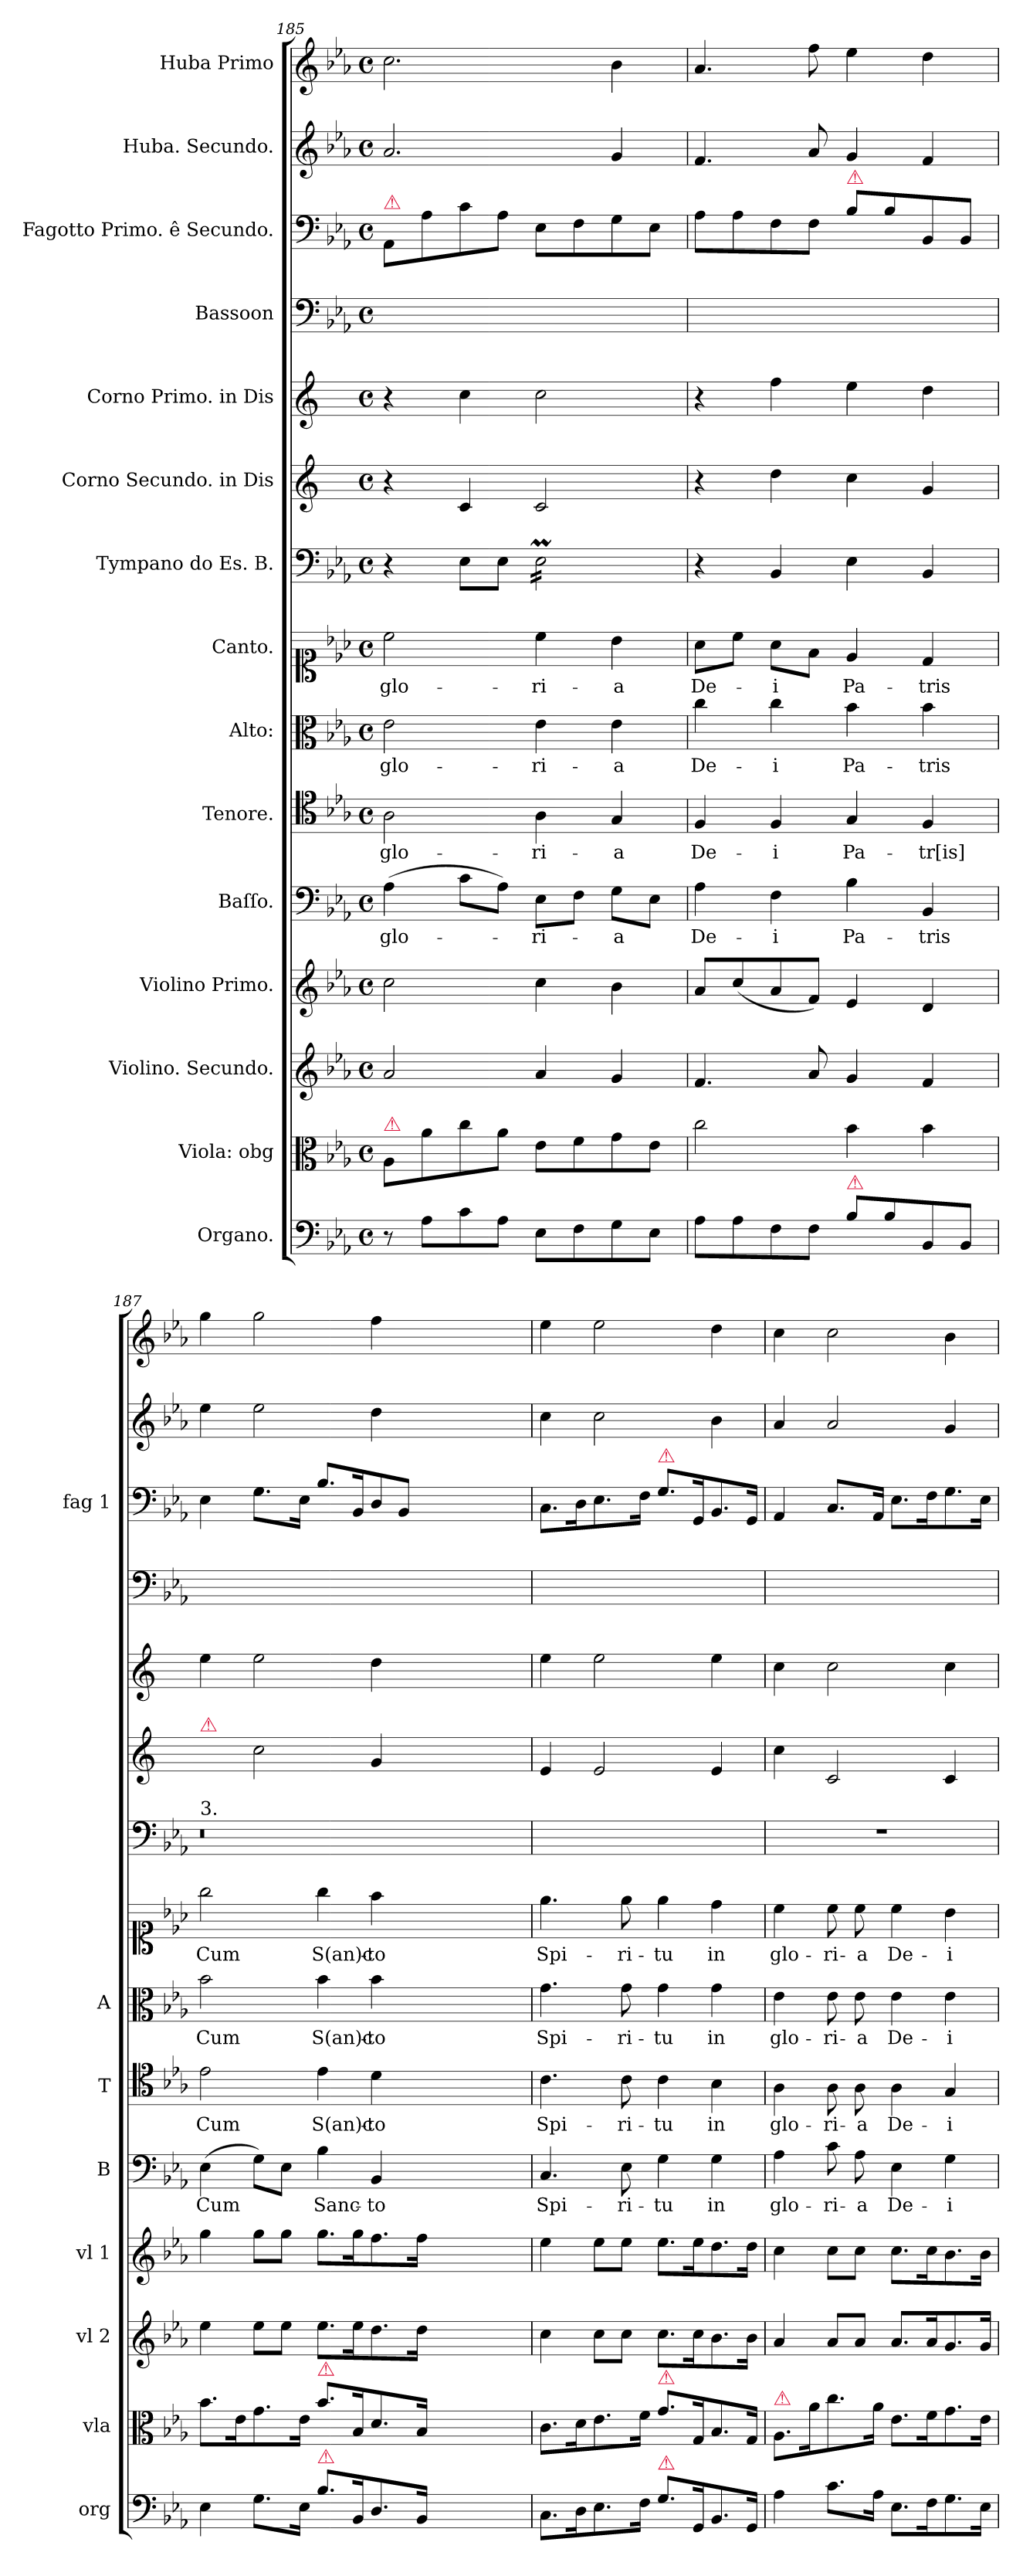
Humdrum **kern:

**kern	**dynam	**kern	**dynam	**kern	**dynam	**kern	**dynam	**kern	**text	**dynam	**kern	**text	**dynam	**kern	**text	**dynam	**kern	**text	**dynam	**kern	**kern	**dynam	**kern	**dynam	**kern	**kern	**dynam	**kern	**dynam	**kern	**dynam
*part15	*part15	*part14	*part14	*part13	*part13	*part12	*part12	*part11	*part11	*part11	*part10	*part10	*part10	*part9	*part9	*part9	*part8	*part8	*part8	*part7	*part6	*part6	*part5	*part5	*part4	*part3	*part3	*part2	*part2	*part1	*part1
*staff15	*staff15	*staff14	*staff14	*staff13	*staff13	*staff12	*staff12	*staff11	*staff11	*staff11	*staff10	*staff10	*staff10	*staff9	*staff9	*staff9	*staff8	*staff8	*staff8	*staff7	*staff6	*staff6	*staff5	*staff5	*staff4	*staff3	*staff3	*staff2	*staff2	*staff1	*staff1
*I"Organo.	*	*I"Viola: obg	*	*I"Violino. Secundo.	*	*I"Violino Primo.	*	*I"Baſſo.	*	*	*I"Tenore.	*	*	*I"Alto:	*	*	*I"Canto.	*	*	*I"Tympano do Es. B.	*I"Corno Secundo. in Dis	*	*I"Corno Primo. in Dis	*	*I"Bassoon	*I"Fagotto Primo. ê Secundo.	*	*I"Huba. Secundo.	*	*I"Huba Primo	*
*I'org	*	*I'vla	*	*I'vl 2	*	*I'vl 1	*	*I'B	*	*	*I'T	*	*	*I'A	*	*	*	*	*	*	*	*	*	*	*	*I'fag 1	*	*	*	*	*
*clefF4	*	*clefC3	*	*clefG2	*	*clefG2	*	*clefF4	*	*	*clefC4	*	*	*clefC3	*	*	*clefC1	*	*	*clefF4	*clefG2	*	*clefG2	*	*clefF4	*clefF4	*	*clefG2	*	*clefG2	*
*	*	*	*	*	*	*	*	*	*	*	*	*	*	*	*	*	*	*	*	*	*ITrd5c9	*	*ITrd5c9	*	*	*	*	*	*	*	*
*k[b-e-a-]	*	*k[b-e-a-]	*	*k[b-e-a-]	*	*k[b-e-a-]	*	*k[b-e-a-]	*	*	*k[b-e-a-]	*	*	*k[b-e-a-]	*	*	*k[b-e-a-]	*	*	*k[b-e-a-]	*k[b-e-a-]	*	*k[b-e-a-]	*	*k[b-e-a-]	*k[b-e-a-]	*	*k[b-e-a-]	*	*k[b-e-a-]	*
*E-:	*	*E-:	*	*E-:	*	*E-:	*	*E-:	*	*	*	*	*	*E-:	*	*	*E-:	*	*	*	*E-:	*	*E-:	*	*	*	*	*E-:	*	*E-:	*
*M4/4	*	*M4/4	*	*M4/4	*	*M4/4	*	*M4/4	*	*	*M4/4	*	*	*M4/4	*	*	*M4/4	*	*	*M4/4	*M4/4	*	*M4/4	*	*M4/4	*M4/4	*	*M4/4	*	*M4/4	*
*met(c)	*	*met(c)	*	*met(c)	*	*met(c)	*	*met(c)	*	*	*met(c)	*	*	*met(c)	*	*	*met(c)	*	*	*met(c)	*met(c)	*	*met(c)	*	*met(c)	*met(c)	*	*met(c)	*	*met(c)	*
=185	=185	=185	=185	=185	=185	=185	=185	=185	=185	=185	=185	=185	=185	=185	=185	=185	=185	=185	=185	=185	=185	=185	=185	=185	=185	=185	=185	=185	=185	=185	=185
!	!	!	!	!	!	!	!	!	!	!	!	!	!	!	!	!	!	!	!	!	!	!	!	!	!	!LO:TX:a:color=crimson:t=⚠	!	!	!	!	!
!	!	!LO:TX:a:color=crimson:t=⚠	!	!	!	!	!	!	!	!	!	!	!	!	!	!	!	!	!	!	!	!	!	!	!	!	!	!	!	!	!
8r	.	8A-/L	.	2a-/	.	2cc\	.	(4A-\	glo-	.	2A-\	glo-	.	2e-\	glo-	.	2cc\	glo-	.	4r	4r	.	4r	.	8AA-\Lyy	8AA-/L	.	2.a-/	.	2.cc\	.
8A-\L	.	8a-\	.	.	.	.	.	.	.	.	.	.	.	.	.	.	.	.	.	.	.	.	.	.	8A-\yy	8A-\	.	.	.	.	.
8c\	.	8cc\	.	.	.	.	.	8c\L	.	.	.	.	.	.	.	.	.	.	.	8E-\L	4E-/	.	4e-\	.	8c\yy	8c\	.	.	.	.	.
8A-\J	.	8a-\J	.	.	.	.	.	8A-\J)	.	.	.	.	.	.	.	.	.	.	.	8E-\J	.	.	.	.	8A-\Jyy	8A-\J	.	.	.	.	.
*	*	*	*	*	*	*	*	*	*	*	*	*	*	*	*	*	*	*	*	*tremolo	*	*	*	*	*	*	*	*	*	*	*
8E-\L	.	8e-\L	.	4a-/	.	4cc\	.	8E-\L	-ri-	.	4A-\	-ri-	.	4e-\	-ri-	.	4cc\	-ri-	.	16E-M\LL	2E-/	.	2e-\	.	8E-\Lyy	8E-\L	.	.	.	.	.
.	.	.	.	.	.	.	.	.	.	.	.	.	.	.	.	.	.	.	.	16E-M\	.	.	.	.	.	.	.	.	.	.	.
8F\	.	8f\	.	.	.	.	.	8F\J	.	.	.	.	.	.	.	.	.	.	.	16E-M\	.	.	.	.	8F\yy	8F\	.	.	.	.	.
.	.	.	.	.	.	.	.	.	.	.	.	.	.	.	.	.	.	.	.	16E-M\	.	.	.	.	.	.	.	.	.	.	.
8G\	.	8g\	.	4g/	.	4b-\	.	8G\L	-a	.	4G/	-a	.	4e-\	-a	.	4b-\	-a	.	16E-M\	.	.	.	.	8G\yy	8G\	.	4g/	.	4b-\	.
.	.	.	.	.	.	.	.	.	.	.	.	.	.	.	.	.	.	.	.	16E-M\	.	.	.	.	.	.	.	.	.	.	.
8E-\J	.	8e-\J	.	.	.	.	.	8E-\J	.	.	.	.	.	.	.	.	.	.	.	16E-M\	.	.	.	.	8E-\Jyy	8E-\J	.	.	.	.	.
.	.	.	.	.	.	.	.	.	.	.	.	.	.	.	.	.	.	.	.	16E-M\JJ	.	.	.	.	.	.	.	.	.	.	.
*	*	*	*	*	*	*	*	*	*	*	*	*	*	*	*	*	*	*	*	*Xtremolo	*	*	*	*	*	*	*	*	*	*	*
=186	=186	=186	=186	=186	=186	=186	=186	=186	=186	=186	=186	=186	=186	=186	=186	=186	=186	=186	=186	=186	=186	=186	=186	=186	=186	=186	=186	=186	=186	=186	=186
8A-\L	.	2cc\	.	4.f/	.	8a-/L	.	4A-\	De-	.	4F/	De-	.	4cc\	De-	.	8a-\L	De-	.	4r	4r	.	4r	.	8A-\Lyy	8A-\L	.	4.f/	.	4.a-/	.
8A-\	.	.	.	.	.	(8cc/	.	.	.	.	.	.	.	.	.	.	8cc\J	.	.	.	.	.	.	.	8A-\yy	8A-\	.	.	.	.	.
8F\	.	.	.	.	.	8a-/	.	4F\	-i	.	4F/	-i	.	4cc\	-i	.	8a-\L	-i	.	4BB-/	4f\	.	4a-\	.	8F\yy	8F\	.	.	.	.	.
8F\J	.	.	.	8a-/	.	8f/J)	.	.	.	.	.	.	.	.	.	.	8f\J	.	.	.	.	.	.	.	8F\Jyy	8F\J	.	8a-/	.	8ff\	.
!	!	!	!	!	!	!	!	!	!	!	!	!	!	!	!	!	!	!	!	!	!	!	!	!	!	!LO:TX:a:color=crimson:t=⚠	!	!	!	!	!
!LO:TX:a:color=crimson:t=⚠	!	!	!	!	!	!	!	!	!	!	!	!	!	!	!	!	!	!	!	!	!	!	!	!	!	!	!	!	!	!	!
8B-\L	.	4b-\	.	4g/	.	4e-/	.	4B-\	Pa-	.	4G/	Pa-	.	4b-\	Pa-	.	4e-/	Pa-	.	4E-\	4e-\	.	4g\	.	8B-\Lyy	8B-\L	.	4g/	.	4ee-\	.
8B-\	.	.	.	.	.	.	.	.	.	.	.	.	.	.	.	.	.	.	.	.	.	.	.	.	8B-\yy	8B-\	.	.	.	.	.
8BB-/	.	4b-\	.	4f/	.	4d/	.	4BB-/	-tris	.	4F/	-tr[is]	.	4b-\	-tris	.	4d/	-tris	.	4BB-/	4B-/	.	4f\	.	8BB-/yy	8BB-/	.	4f/	.	4dd\	.
8BB-/J	.	.	.	.	.	.	.	.	.	.	.	.	.	.	.	.	.	.	.	.	.	.	.	.	8BB-/Jyy	8BB-/J	.	.	.	.	.
=187	=187	=187	=187	=187	=187	=187	=187	=187	=187	=187	=187	=187	=187	=187	=187	=187	=187	=187	=187	=187	=187	=187	=187	=187	=187	=187	=187	=187	=187	=187	=187
!	!	!	!	!	!	!	!	!	!	!	!	!	!	!	!	!	!	!	!	!	!LO:TX:a:color=crimson:t=⚠	!	!	!	!	!	!	!	!	!	!
!	!	!	!	!	!	!	!	!	!	!	!	!	!	!	!	!	!	!	!	!LO:TX:a:t=3.	!	!	!	!	!	!	!	!	!	!	!
!	!LO:DY:b	!	!LO:DY:b	!	!LO:DY:b	!	!LO:DY:b	!	!	!LO:DY:b:rj	!	!	!LO:DY:b	!	!	!LO:DY:b	!	!	!LO:DY:b	!	!	!	!	!LO:DY:b	!	!	!LO:DY:b	!	!LO:DY:b	!	!LO:DY:b
4E-\	piano	8.b-\L	piano	4ee-\	piano	4gg\	piano	(4E-\	Cum	pia	2e-\	Cum	pia	2b-\	Cum	pia	2gg\	Cum	pia	0r	4ryy	.	4g\	pia	4E-\yy	4E-\	pia	4ee-\	pia	4gg\	pia
.	.	16e-\K	.	.	.	.	.	.	.	.	.	.	.	.	.	.	.	.	.	.	.	.	.	.	.	.	.	.	.	.	.
!	!	!	!	!	!	!	!	!	!	!	!	!	!	!	!	!	!	!	!	!	!	!LO:DY:b	!	!	!	!	!	!	!	!	!
8.G\L	.	8.g\	.	8ee-\L	.	8gg\L	.	8G\L)	.	.	.	.	.	.	.	.	.	.	.	.	2e-\	pia	2g\	.	8.G\Lyy	8.G\L	.	2ee-\	.	2gg\	.
.	.	.	.	8ee-\J	.	8gg\J	.	8E-\J	.	.	.	.	.	.	.	.	.	.	.	.	.	.	.	.	.	.	.	.	.	.	.
16E-\Jk	.	16e-\Jk	.	.	.	.	.	.	.	.	.	.	.	.	.	.	.	.	.	.	.	.	.	.	16E-\Jkyy	16E-\Jk	.	.	.	.	.
!	!	!LO:TX:a:color=crimson:t=⚠	!	!	!	!	!	!	!	!	!	!	!	!	!	!	!	!	!	!	!	!	!	!	!	!	!	!	!	!	!
!LO:TX:a:color=crimson:t=⚠	!	!	!	!	!	!	!	!	!	!	!	!	!	!	!	!	!	!	!	!	!	!	!	!	!	!	!	!	!	!	!
8.B-\L	.	8.b-\L	.	8.ee-\L	.	8.gg\L	.	4B-\	Sanc-	.	4e-\	S(an)c-	.	4b-\	S(an)c-	.	4gg\	S(an)c-	.	.	.	.	.	.	8.B-\Lyy	8.B-\L	.	.	.	.	.
16BB-/K	.	16B-/K	.	16ee-\K	.	16gg\K	.	.	.	.	.	.	.	.	.	.	.	.	.	.	.	.	.	.	16BB-/Kyy	16BB-/K	.	.	.	.	.
8.D/	.	8.d/	.	8.dd\	.	8.ff\	.	4BB-/	-to	.	4d\	-to	.	4b-\	-to	.	4ff\	-to	.	.	4B-/	.	4f\	.	8D/yy	8D/	.	4dd\	.	4ff\	.
.	.	.	.	.	.	.	.	.	.	.	.	.	.	.	.	.	.	.	.	.	.	.	.	.	8BB-/Jyy	8BB-/J	.	.	.	.	.
16BB-/Jk	.	16B-/Jk	.	16dd\Jk	.	16ff\Jk	.	.	.	.	.	.	.	.	.	.	.	.	.	.	.	.	.	.	.	.	.	.	.	.	.
1ryy	.	1ryy	.	1ryy	.	1ryy	.	1ryy	.	.	1ryy	.	.	1ryy	.	.	1ryy	.	.	.	1ryy	.	1ryy	.	1ryy	1ryy	.	1ryy	.	1ryy	.
=188	=188	=188	=188	=188	=188	=188	=188	=188	=188	=188	=188	=188	=188	=188	=188	=188	=188	=188	=188	=188	=188	=188	=188	=188	=188	=188	=188	=188	=188	=188	=188
8.C\L	.	8.c\L	.	4cc\	.	4ee-\	.	4.C/	Spi-	.	4.c\	Spi-	.	4.g\	Spi-	.	4.ee-\	Spi-	.	1ryy	4G/	.	4g\	.	8.C\Lyy	8.C\L	.	4cc\	.	4ee-\	.
16D\K	.	16d\K	.	.	.	.	.	.	.	.	.	.	.	.	.	.	.	.	.	.	.	.	.	.	16D\Kyy	16D\K	.	.	.	.	.
8.E-\	.	8.e-\	.	8cc\L	.	8ee-\L	.	.	.	.	.	.	.	.	.	.	.	.	.	.	2G/	.	2g\	.	8.E-\yy	8.E-\	.	2cc\	.	2ee-\	.
.	.	.	.	8cc\J	.	8ee-\J	.	8E-\	-ri-	.	8c\	-ri-	.	8g\	-ri-	.	8ee-\	-ri-	.	.	.	.	.	.	.	.	.	.	.	.	.
16F\Jk	.	16f\Jk	.	.	.	.	.	.	.	.	.	.	.	.	.	.	.	.	.	.	.	.	.	.	16F\Jkyy	16F\Jk	.	.	.	.	.
!	!	!	!	!	!	!	!	!	!	!	!	!	!	!	!	!	!	!	!	!	!	!	!	!	!	!LO:TX:a:color=crimson:t=⚠	!	!	!	!	!
!	!	!LO:TX:a:color=crimson:t=⚠	!	!	!	!	!	!	!	!	!	!	!	!	!	!	!	!	!	!	!	!	!	!	!	!	!	!	!	!	!
!LO:TX:a:color=crimson:t=⚠	!	!	!	!	!	!	!	!	!	!	!	!	!	!	!	!	!	!	!	!	!	!	!	!	!	!	!	!	!	!	!
8.G\L	.	8.g\L	.	8.cc\L	.	8.ee-\L	.	4G\	-tu	.	4c\	-tu	.	4g\	-tu	.	4ee-\	-tu	.	.	.	.	.	.	8.G\Lyy	8.G\L	.	.	.	.	.
16GG/K	.	16G/K	.	16cc\K	.	16ee-\K	.	.	.	.	.	.	.	.	.	.	.	.	.	.	.	.	.	.	16GG/Kyy	16GG/K	.	.	.	.	.
8.BB-/	.	8.B-/	.	8.b-\	.	8.dd\	.	4G\	in	.	4B-\	in	.	4g\	in	.	4dd\	in	.	.	4G/	.	4g\	.	8.BB-/yy	8.BB-/	.	4b-\	.	4dd\	.
16GG/Jk	.	16G/Jk	.	16b-\Jk	.	16dd\Jk	.	.	.	.	.	.	.	.	.	.	.	.	.	.	.	.	.	.	16GG/Jkyy	16GG/Jk	.	.	.	.	.
=189	=189	=189	=189	=189	=189	=189	=189	=189	=189	=189	=189	=189	=189	=189	=189	=189	=189	=189	=189	=189	=189	=189	=189	=189	=189	=189	=189	=189	=189	=189	=189
!	!	!LO:TX:a:color=crimson:t=⚠	!	!	!	!	!	!	!	!	!	!	!	!	!	!	!	!	!	!	!	!	!	!	!	!	!	!	!	!	!
4A-\	.	8.A-/L	.	4a-/	.	4cc\	.	4A-\	glo-	.	4A-\	glo-	.	4e-\	glo-	.	4cc\	glo-	.	1r	4e-\	.	4e-\	.	4AA-/yy	4AA-/	.	4a-/	.	4cc\	.
.	.	16a-\K	.	.	.	.	.	.	.	.	.	.	.	.	.	.	.	.	.	.	.	.	.	.	.	.	.	.	.	.	.
8.c\L	.	8.cc\	.	8a-/L	.	8cc\L	.	8c\	-ri-	.	8A-\	-ri-	.	8e-\	-ri-	.	8cc\	-ri-	.	.	2E-/	.	2e-\	.	8.C/Lyy	8.C/L	.	2a-/	.	2cc\	.
.	.	.	.	8a-/J	.	8cc\J	.	8A-\	-a	.	8A-\	-a	.	8e-\	-a	.	8cc\	-a	.	.	.	.	.	.	.	.	.	.	.	.	.
16A-\Jk	.	16a-\Jk	.	.	.	.	.	.	.	.	.	.	.	.	.	.	.	.	.	.	.	.	.	.	16AA-/Jkyy	16AA-/Jk	.	.	.	.	.
8.E-\L	.	8.e-\L	.	8.a-/L	.	8.cc\L	.	4E-\	De-	.	4A-\	De-	.	4e-\	De-	.	4cc\	De-	.	.	.	.	.	.	8.E-\Lyy	8.E-\L	.	.	.	.	.
16F\K	.	16f\K	.	16a-/K	.	16cc\K	.	.	.	.	.	.	.	.	.	.	.	.	.	.	.	.	.	.	16F\Kyy	16F\K	.	.	.	.	.
8.G\	.	8.g\	.	8.g/	.	8.b-\	.	4G\	-i	.	4G/	-i	.	4e-\	-i	.	4b-\	-i	.	.	4E-/	.	4e-\	.	8.G\yy	8.G\	.	4g/	.	4b-\	.
16E-\Jk	.	16e-\Jk	.	16g/Jk	.	16b-\Jk	.	.	.	.	.	.	.	.	.	.	.	.	.	.	.	.	.	.	16E-\Jkyy	16E-\Jk	.	.	.	.	.
=	=	=	=	=	=	=	=	=	=	=	=	=	=	=	=	=	=	=	=	=	=	=	=	=	=	=	=	=	=	=	=
*-	*-	*-	*-	*-	*-	*-	*-	*-	*-	*-	*-	*-	*-	*-	*-	*-	*-	*-	*-	*-	*-	*-	*-	*-	*-	*-	*-	*-	*-	*-	*-
